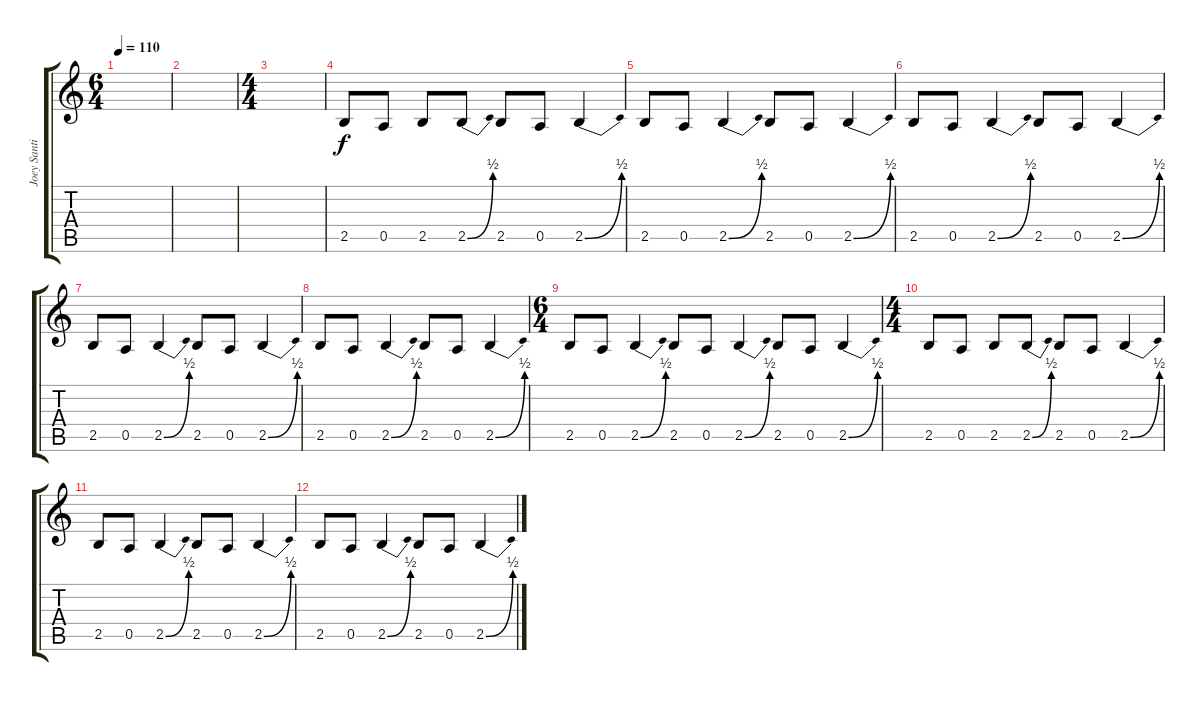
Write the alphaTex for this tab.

\track ("Joey Santiago" "Joey Santi") {instrument distortionguitar}
\staff {score tabs}
\tuning (E4 B3 G3 D3 A2 E2) {hide}
\ts (6 4)
\section ("" "")
\tempo 110
\clef g2
\ks c
|
|
\ts (4 4)
|
2.5.8 0.5.8 2.5.8 2.5{be (bend 0 0 60 2)}.8 2.5.8 0.5.8 2.5{be (bend 0 0 60 2)}.4 |
2.5.8 0.5.8 2.5{be (bend 0 0 60 2)}.4 2.5.8 0.5.8 2.5{be (bend 0 0 60 2)}.4 |
2.5.8 0.5.8 2.5{be (bend 0 0 60 2)}.4 2.5.8 0.5.8 2.5{be (bend 0 0 60 2)}.4 |
2.5.8 0.5.8 2.5{be (bend 0 0 60 2)}.4 2.5.8 0.5.8 2.5{be (bend 0 0 60 2)}.4 |
2.5.8 0.5.8 2.5{be (bend 0 0 60 2)}.4 2.5.8 0.5.8 2.5{be (bend 0 0 60 2)}.4 |
\ts (6 4)
2.5.8 0.5.8 2.5{be (bend 0 0 60 2)}.4 2.5.8 0.5.8 2.5{be (bend 0 0 60 2)}.4 2.5.8 0.5.8 2.5{be (bend 0 0 60 2)}.4 |
\ts (4 4)
2.5.8 0.5.8 2.5.8 2.5{be (bend 0 0 60 2)}.8 2.5.8 0.5.8 2.5{be (bend 0 0 60 2)}.4 |
2.5.8 0.5.8 2.5{be (bend 0 0 60 2)}.4 2.5.8 0.5.8 2.5{be (bend 0 0 60 2)}.4 |
2.5.8 0.5.8 2.5{be (bend 0 0 60 2)}.4 2.5.8 0.5.8 2.5{be (bend 0 0 60 2)}.4
